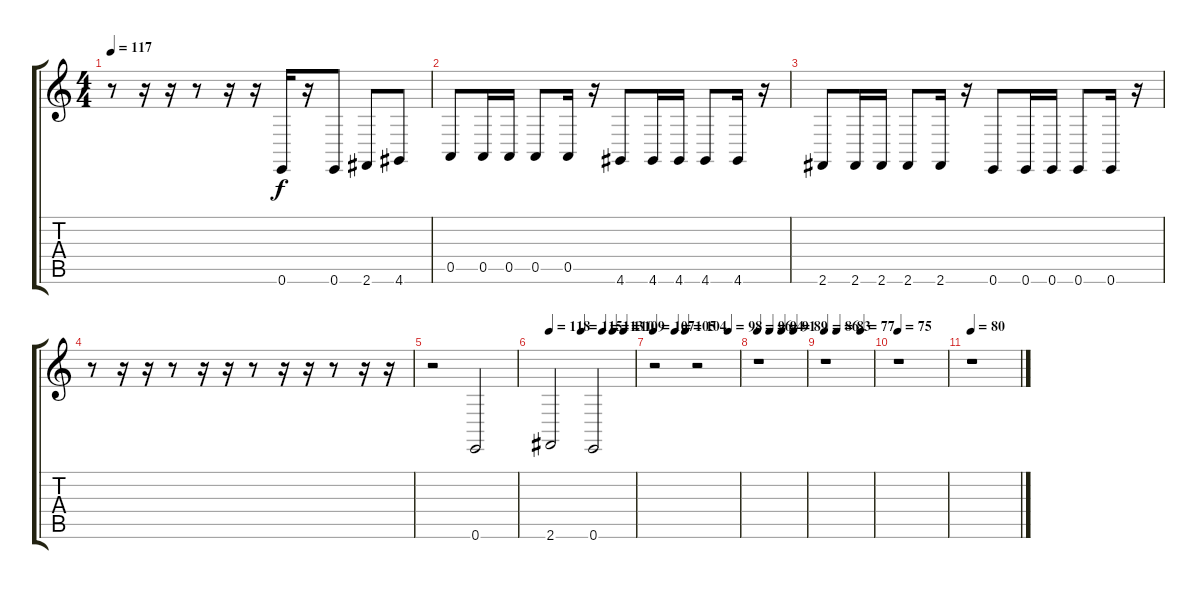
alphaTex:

\track "" {instrument stringensemble1}
\staff {score tabs}
\tuning (E4 B3 G3 D3 A2 E2) {hide}
\ts (4 4)
\tempo 117
\clef g2
\ks c
r.8{dy f} r.16 r.16 r.8 r.16 r.16 0.6.16 r.16 0.6.8 2.6.8 4.6.8 |
0.5.8 0.5.16 0.5.16 0.5.8 0.5.16 r.16 4.6.8 4.6.16 4.6.16 4.6.8 4.6.16 r.16 |
2.6.8 2.6.16 2.6.16 2.6.8 2.6.16 r.16 0.6.8 0.6.16 0.6.16 0.6.8 0.6.16 r.16 |
r.8 r.16 r.16 r.8 r.16 r.16 r.8 r.16 r.16 r.8 r.16 r.16 |
r.2 0.6.2 |
\tempo 118
\tempo (115 0.375)
\tempo (113 0.625)
\tempo (110 0.75)
\tempo (109 0.875)
2.6.2 0.6.2 |
\tempo 107
\tempo (105 0.25)
\tempo (104 0.375)
\tempo (98 0.875)
r.2 r.2 |
\tempo 96
\tempo (94 0.25)
\tempo (91 0.5)
\tempo (89 0.75)
r.1 |
\tempo 86
\tempo (83 0.25)
\tempo (77 0.75)
r.1 |
\tempo 75
r.1 |
\tempo 80
r.1
